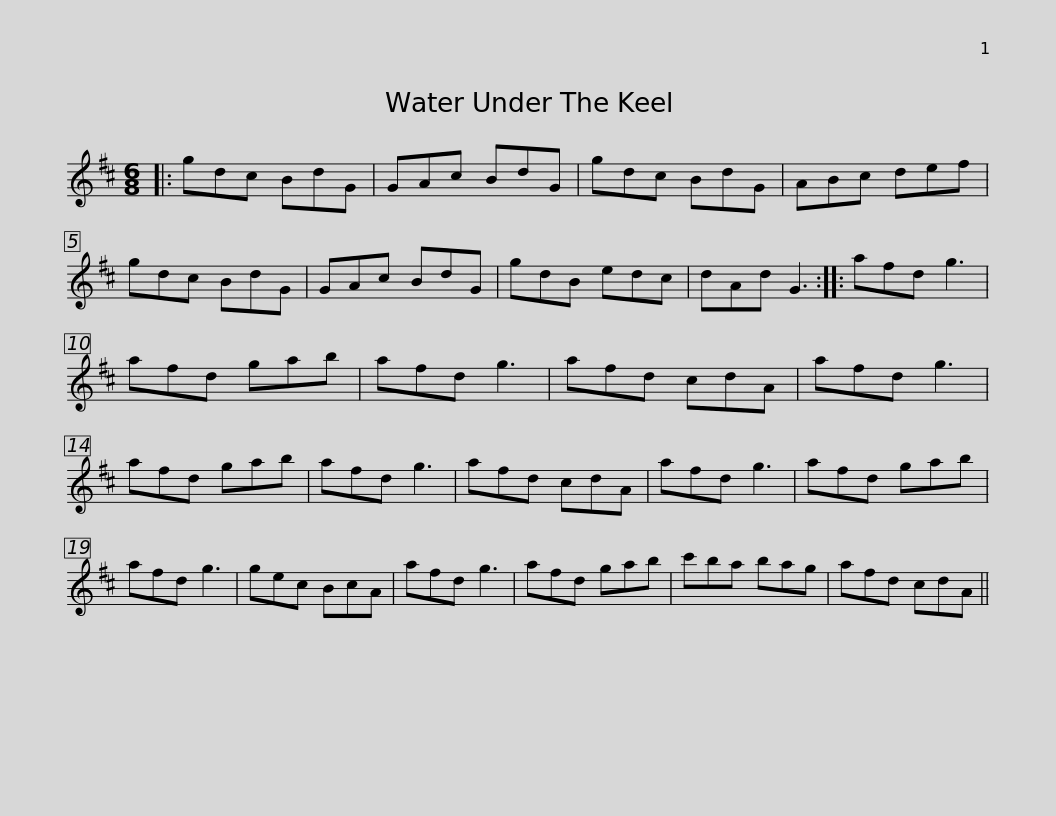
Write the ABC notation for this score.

X:1
L:1/8
M:6/8
I:linebreak $
K:D
V:1 treble
V:1
|: gdc BdG | GAc BdG | gdc BdG | ABc def | gdc BdG | %5
 GAc BdG | gdB edc |$ dAd G3 :: afd g3 | afd gab | %10
 afd g3 | afd cdA | afd g3 | afd gab | afd g3 |$ %15
 afd cdA | afd g3 | afd gab | afd g3 | gec BcA | %20
 afd g3 | afd gab |$ c'ba bag | afd cdA || %24
